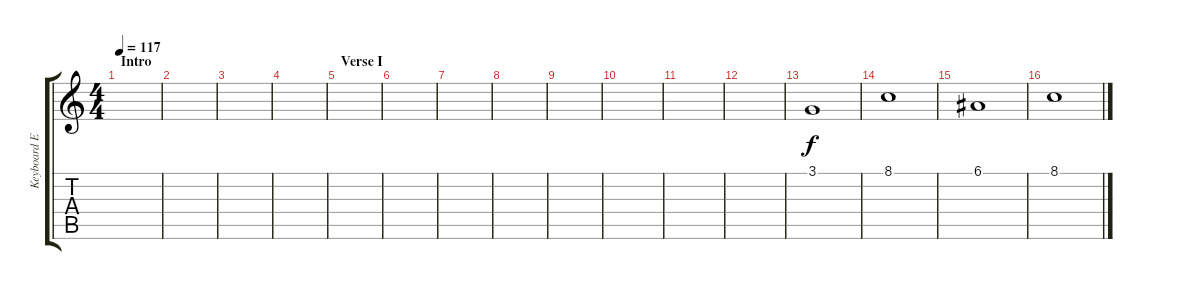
\track ("Keyboard Effect" "Keyboard E") {instrument fx1rain}
\staff {score tabs}
\tuning (E4 B3 G3 D3 A2 E2) {hide}
\ts (4 4)
\section ("" "Intro")
\tempo 117
\clef g2
\ks c
|
|
|
|
\section ("" "Verse I")
|
|
|
|
|
|
|
|
3.1.1 |
8.1.1 |
6.1.1 |
8.1.1
